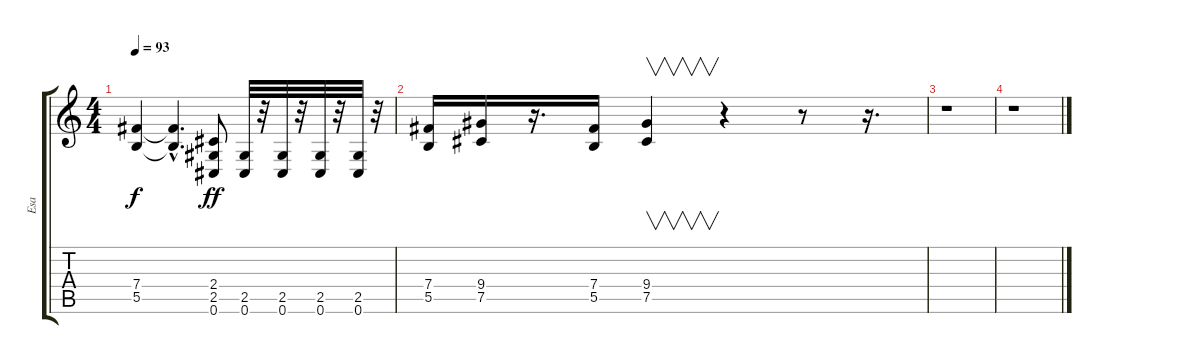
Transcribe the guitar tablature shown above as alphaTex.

\track ("Esa" "Esa") {instrument overdrivenguitar}
\staff {score tabs}
\tuning (Db4 Ab3 E3 B2 Gb2 Db2) {hide}
\ts (4 4)
\tempo 93
\clef g2
\ks c
(7.4{t} 5.5{t}).4{dy f} (7.4{hac t} 5.5{hac t}).4{d} (2.4 2.5 0.6).8{dy ff} (2.5 0.6).32 r.32 (2.5 0.6).32 r.32 (2.5 0.6).32 r.32 (2.5 0.6).32 r.32 |
(7.4 5.5).16 (9.4 7.5).16 r.16{d} (7.4 5.5).16 (9.4 7.5).4{v} r.4 r.8 r.16{d} |
r.1 |
r.1
